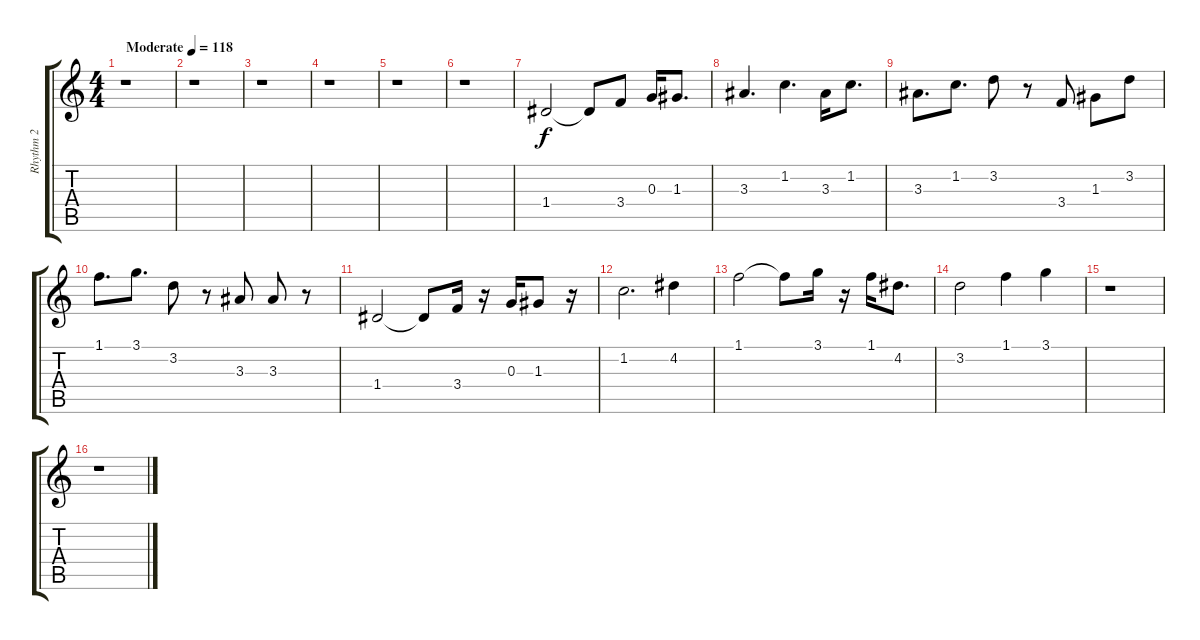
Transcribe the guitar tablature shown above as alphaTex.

\track ("Rhythm 2" "Rhythm 2") {instrument distortionguitar}
\staff {score tabs}
\tuning (E4 B3 G3 D3 A2 E2) {hide}
\ts (4 4)
\tempo (118 "Moderate")
\clef g2
\ks c
r.1{dy f instrument distortionguitar} |
r.1 |
r.1 |
r.1 |
r.1 |
r.1 |
1.4.2 1.4{t}.8 3.4.8 0.3.16 1.3.8{d} |
3.3.4{d} 1.2.4{d} 3.3.16 1.2.8{d} |
3.3.8{d} 1.2.8{d} 3.2.8 r.8 3.4.8 1.3.8 3.2.8 |
1.1.8{d} 3.1.8{d} 3.2.8 r.8 3.3.8 3.3.8 r.8 |
1.4.2 1.4{t}.8 3.4.16 r.16 0.3.16 1.3.8 r.16 |
1.2.2{d} 4.2.4 |
1.1.2 1.1{t}.8 3.1.16 r.16 1.1.16 4.2.8{d} |
3.2.2 1.1.4 3.1.4 |
r.1 |
r.1
